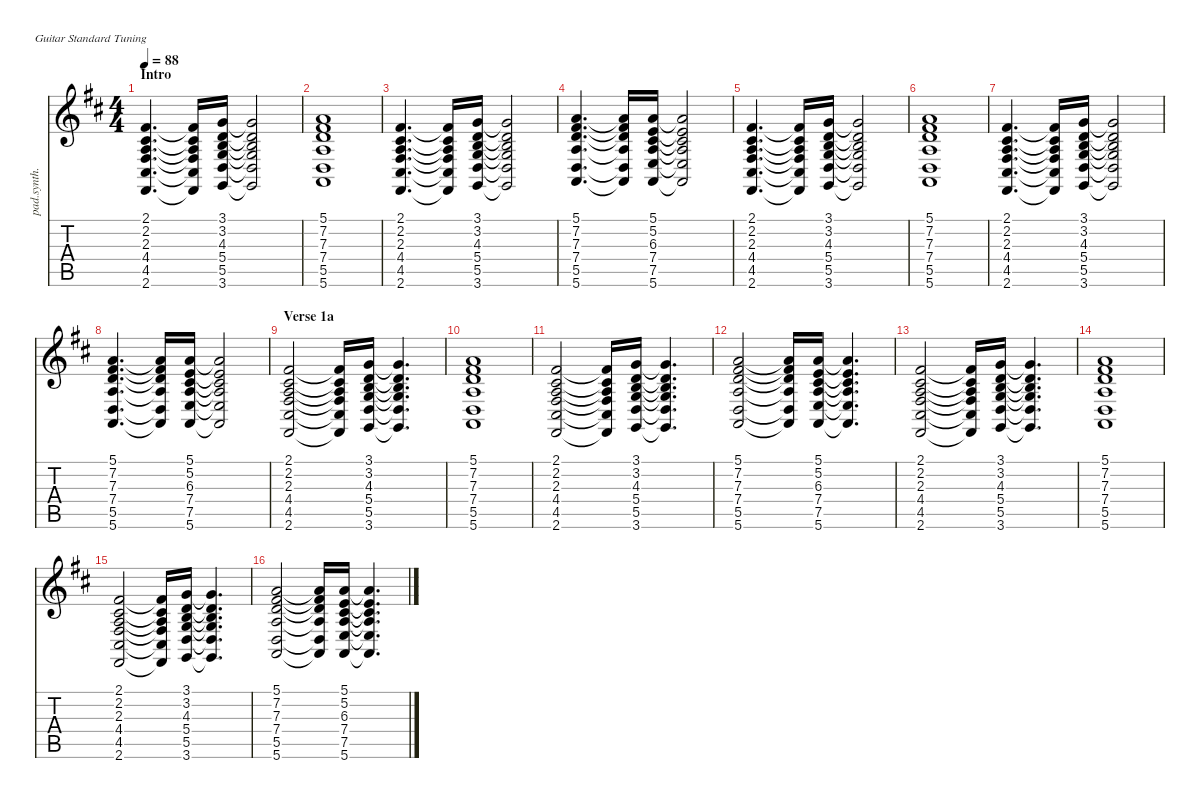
\defaultSystemsLayout 4
\hideDynamics
\bracketExtendMode nobrackets
\otherSystemsTrackNameOrientation horizontal
\track ("Synthesizer" "pad.synth.") {instrument pad2warm}
\staff {score tabs}
\tuning (E4 B3 G3 D3 A2 E2)
\ts (4 4)
\section ("" "Intro")
\tempo 88
\clef g2
\ks d
(4.5{acc #} 4.4{acc #} 2.3{acc forcenatural} 2.2{acc #} 2.1{acc #} 2.6{acc #}).4{d dy mf instrument pad2warm} (2.2{t acc #} 2.3{t acc forcenatural} 4.4{t acc #} 4.5{t acc #} 2.1{t acc #} 2.6{t acc #}).16 (3.6{acc forcenatural} 5.5{acc forcenatural} 5.4{acc forcenatural} 4.3{acc forcenatural} 3.2{acc forcenatural} 3.1{acc forcenatural}).16 (3.2{t acc forcenatural} 4.3{t acc forcenatural} 5.4{t acc forcenatural} 5.5{t acc forcenatural} 3.6{t acc forcenatural} 3.1{t acc forcenatural}).2 |
(5.5{acc forcenatural} 7.4{acc forcenatural} 7.3{acc forcenatural} 7.2{acc #} 5.6{acc forcenatural} 5.1{acc forcenatural}).1 |
(4.5{acc #} 4.4{acc #} 2.3{acc forcenatural} 2.2{acc #} 2.1{acc #} 2.6{acc #}).4{d} (2.2{t acc #} 2.3{t acc forcenatural} 4.4{t acc #} 4.5{t acc #} 2.1{t acc #} 2.6{t acc #}).16 (3.6{acc forcenatural} 5.5{acc forcenatural} 5.4{acc forcenatural} 4.3{acc forcenatural} 3.2{acc forcenatural} 3.1{acc forcenatural}).16 (3.2{t acc forcenatural} 4.3{t acc forcenatural} 5.4{t acc forcenatural} 5.5{t acc forcenatural} 3.6{t acc forcenatural} 3.1{t acc forcenatural}).2 |
(5.5{acc forcenatural} 7.4{acc forcenatural} 7.3{acc forcenatural} 7.2{acc #} 5.1{acc forcenatural} 5.6{acc forcenatural}).4{d} (7.2{t acc #} 7.3{t acc forcenatural} 7.4{t acc forcenatural} 5.5{t acc forcenatural} 5.1{t acc forcenatural} 5.6{t acc forcenatural}).16 (5.6{acc forcenatural} 7.5{acc forcenatural} 7.4{acc forcenatural} 6.3{acc #} 5.2{acc forcenatural} 5.1{acc forcenatural}).16 (5.2{t acc forcenatural} 6.3{t acc #} 7.4{t acc forcenatural} 7.5{t acc forcenatural} 5.6{t acc forcenatural} 5.1{t acc forcenatural}).2 |
(4.5{acc #} 4.4{acc #} 2.3{acc forcenatural} 2.2{acc #} 2.1{acc #} 2.6{acc #}).4{d} (2.2{t acc #} 2.3{t acc forcenatural} 4.4{t acc #} 4.5{t acc #} 2.1{t acc #} 2.6{t acc #}).16 (3.6{acc forcenatural} 5.5{acc forcenatural} 5.4{acc forcenatural} 4.3{acc forcenatural} 3.2{acc forcenatural} 3.1{acc forcenatural}).16 (3.2{t acc forcenatural} 4.3{t acc forcenatural} 5.4{t acc forcenatural} 5.5{t acc forcenatural} 3.6{t acc forcenatural} 3.1{t acc forcenatural}).2 |
(5.5{acc forcenatural} 7.4{acc forcenatural} 7.3{acc forcenatural} 7.2{acc #} 5.6{acc forcenatural} 5.1{acc forcenatural}).1 |
(4.5{acc #} 4.4{acc #} 2.3{acc forcenatural} 2.2{acc #} 2.1{acc #} 2.6{acc #}).4{d} (2.2{t acc #} 2.3{t acc forcenatural} 4.4{t acc #} 4.5{t acc #} 2.1{t acc #} 2.6{t acc #}).16 (3.6{acc forcenatural} 5.5{acc forcenatural} 5.4{acc forcenatural} 4.3{acc forcenatural} 3.2{acc forcenatural} 3.1{acc forcenatural}).16 (3.2{t acc forcenatural} 4.3{t acc forcenatural} 5.4{t acc forcenatural} 5.5{t acc forcenatural} 3.6{t acc forcenatural} 3.1{t acc forcenatural}).2 |
(5.5{acc forcenatural} 7.4{acc forcenatural} 7.3{acc forcenatural} 7.2{acc #} 5.1{acc forcenatural} 5.6{acc forcenatural}).4{d} (7.2{t acc #} 7.3{t acc forcenatural} 7.4{t acc forcenatural} 5.5{t acc forcenatural} 5.1{t acc forcenatural} 5.6{t acc forcenatural}).16 (5.6{acc forcenatural} 7.5{acc forcenatural} 7.4{acc forcenatural} 6.3{acc #} 5.2{acc forcenatural} 5.1{acc forcenatural}).16 (5.2{t acc forcenatural} 6.3{t acc #} 7.4{t acc forcenatural} 7.5{t acc forcenatural} 5.6{t acc forcenatural} 5.1{t acc forcenatural}).2 |
\section ("" "Verse 1a")
(4.5{acc #} 4.4{acc #} 2.3{acc forcenatural} 2.2{acc #} 2.1{acc #} 2.6{acc #}).2 (2.2{t acc #} 2.3{t acc forcenatural} 4.4{t acc #} 4.5{t acc #} 2.1{t acc #} 2.6{t acc #}).16 (3.6{acc forcenatural} 5.5{acc forcenatural} 5.4{acc forcenatural} 4.3{acc forcenatural} 3.2{acc forcenatural} 3.1{acc forcenatural}).16 (3.2{t acc forcenatural} 4.3{t acc forcenatural} 5.4{t acc forcenatural} 5.5{t acc forcenatural} 3.6{t acc forcenatural} 3.1{t acc forcenatural}).4{d} |
(5.5{acc forcenatural} 7.4{acc forcenatural} 7.3{acc forcenatural} 7.2{acc #} 5.6{acc forcenatural} 5.1{acc forcenatural}).1 |
(4.5{acc #} 4.4{acc #} 2.3{acc forcenatural} 2.2{acc #} 2.1{acc #} 2.6{acc #}).2 (2.2{t acc #} 2.3{t acc forcenatural} 4.4{t acc #} 4.5{t acc #} 2.1{t acc #} 2.6{t acc #}).16 (3.6{acc forcenatural} 5.5{acc forcenatural} 5.4{acc forcenatural} 4.3{acc forcenatural} 3.2{acc forcenatural} 3.1{acc forcenatural}).16 (3.2{t acc forcenatural} 4.3{t acc forcenatural} 5.4{t acc forcenatural} 5.5{t acc forcenatural} 3.6{t acc forcenatural} 3.1{t acc forcenatural}).4{d} |
(5.5{acc forcenatural} 7.4{acc forcenatural} 7.3{acc forcenatural} 7.2{acc #} 5.1{acc forcenatural} 5.6{acc forcenatural}).2 (7.2{t acc #} 7.3{t acc forcenatural} 7.4{t acc forcenatural} 5.5{t acc forcenatural} 5.1{t acc forcenatural} 5.6{t acc forcenatural}).16 (5.6{acc forcenatural} 7.5{acc forcenatural} 7.4{acc forcenatural} 6.3{acc #} 5.2{acc forcenatural} 5.1{acc forcenatural}).16 (5.2{t acc forcenatural} 6.3{t acc #} 7.4{t acc forcenatural} 7.5{t acc forcenatural} 5.6{t acc forcenatural} 5.1{t acc forcenatural}).4{d} |
(4.5{acc #} 4.4{acc #} 2.3{acc forcenatural} 2.2{acc #} 2.1{acc #} 2.6{acc #}).2 (2.2{t acc #} 2.3{t acc forcenatural} 4.4{t acc #} 4.5{t acc #} 2.1{t acc #} 2.6{t acc #}).16 (3.6{acc forcenatural} 5.5{acc forcenatural} 5.4{acc forcenatural} 4.3{acc forcenatural} 3.2{acc forcenatural} 3.1{acc forcenatural}).16 (3.2{t acc forcenatural} 4.3{t acc forcenatural} 5.4{t acc forcenatural} 5.5{t acc forcenatural} 3.6{t acc forcenatural} 3.1{t acc forcenatural}).4{d} |
(5.5{acc forcenatural} 7.4{acc forcenatural} 7.3{acc forcenatural} 7.2{acc #} 5.6{acc forcenatural} 5.1{acc forcenatural}).1 |
(4.5{acc #} 4.4{acc #} 2.3{acc forcenatural} 2.2{acc #} 2.1{acc #} 2.6{acc #}).2 (2.2{t acc #} 2.3{t acc forcenatural} 4.4{t acc #} 4.5{t acc #} 2.1{t acc #} 2.6{t acc #}).16 (3.6{acc forcenatural} 5.5{acc forcenatural} 5.4{acc forcenatural} 4.3{acc forcenatural} 3.2{acc forcenatural} 3.1{acc forcenatural}).16 (3.2{t acc forcenatural} 4.3{t acc forcenatural} 5.4{t acc forcenatural} 5.5{t acc forcenatural} 3.6{t acc forcenatural} 3.1{t acc forcenatural}).4{d} |
(5.5{acc forcenatural} 7.4{acc forcenatural} 7.3{acc forcenatural} 7.2{acc #} 5.1{acc forcenatural} 5.6{acc forcenatural}).2 (7.2{t acc #} 7.3{t acc forcenatural} 7.4{t acc forcenatural} 5.5{t acc forcenatural} 5.1{t acc forcenatural} 5.6{t acc forcenatural}).16 (5.6{acc forcenatural} 7.5{acc forcenatural} 7.4{acc forcenatural} 6.3{acc #} 5.2{acc forcenatural} 5.1{acc forcenatural}).16 (5.2{t acc forcenatural} 6.3{t acc #} 7.4{t acc forcenatural} 7.5{t acc forcenatural} 5.6{t acc forcenatural} 5.1{t acc forcenatural}).4{d}
